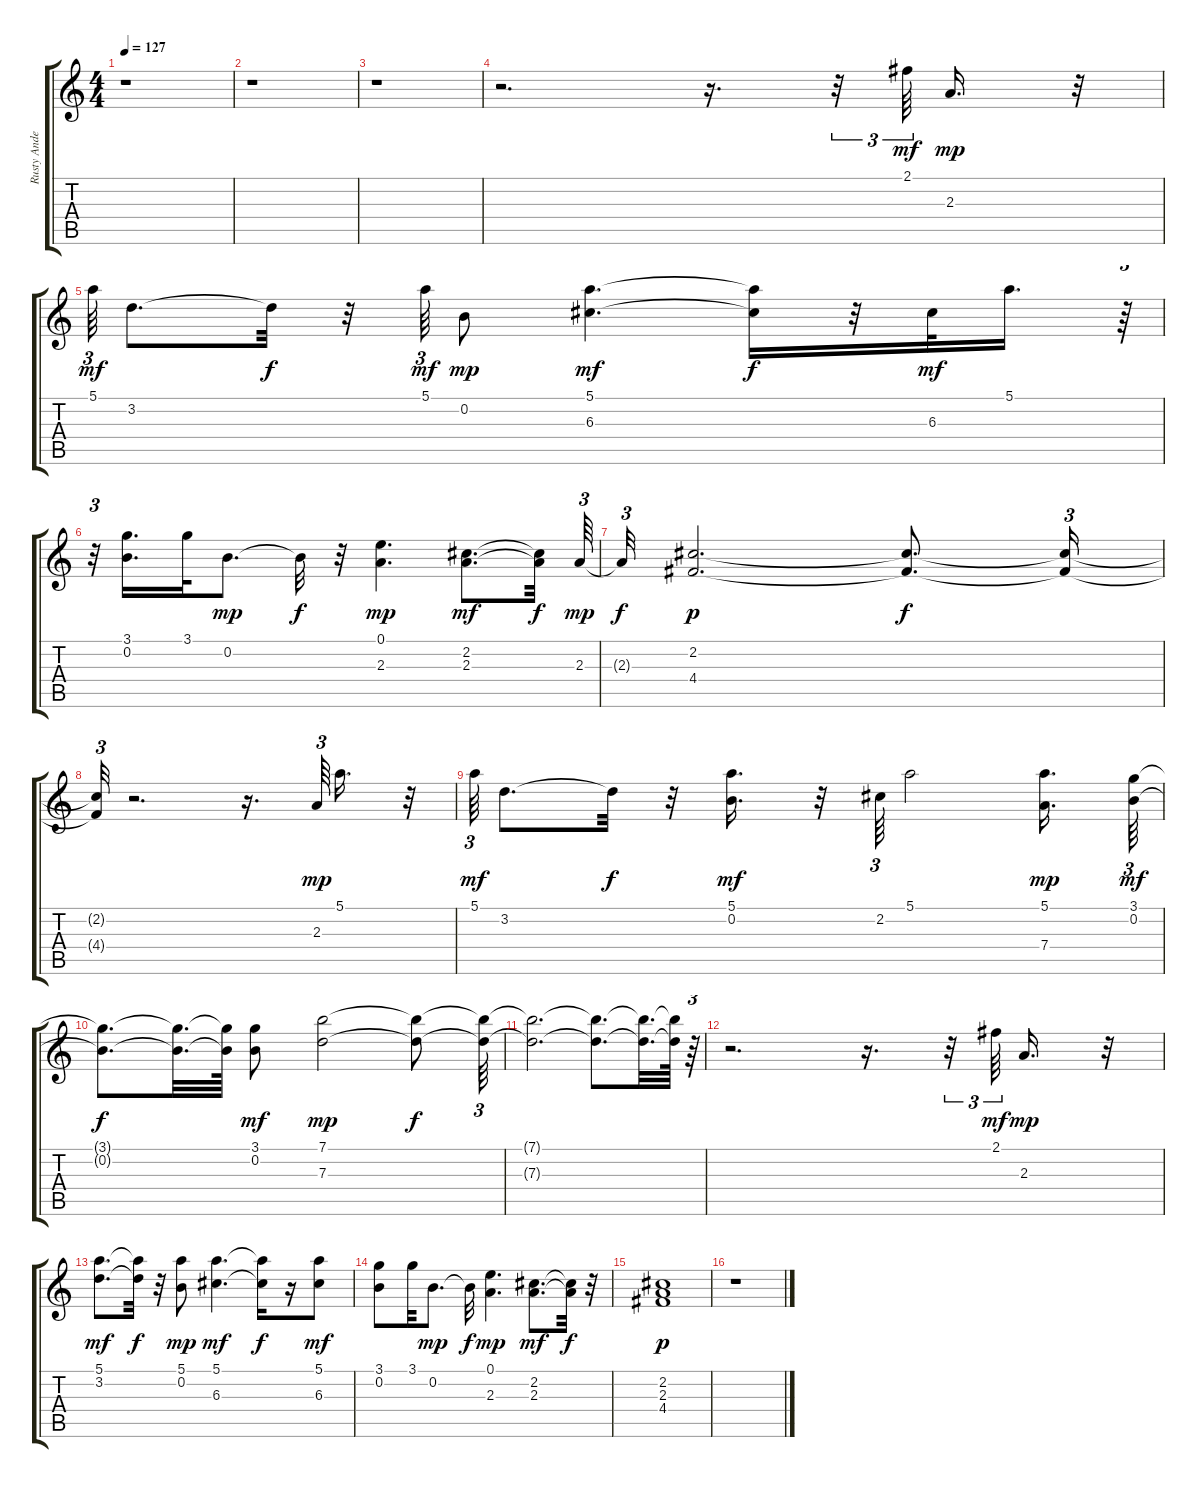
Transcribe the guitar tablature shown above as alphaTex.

\track ("Rusty Anderson" "Rusty Ande") {instrument acousticguitarsteel}
\staff {score tabs}
\tuning (E4 B3 G3 D3 A2 E2) {hide}
\ts (4 4)
\tempo 127
\clef g2
\ks c
r.1{dy f} |
r.1 |
r.1 |
r.2{d} r.16{d} r.32{tu (3 2)} 2.1.64{tu (3 2) dy mf} 2.3.16{d dy mp} r.32 |
5.1.64{tu (3 2) dy mf} 3.2.8{d} 3.2{t}.32{dy f} r.32 5.1.64{tu (3 2) dy mf} 0.2.8{dy mp} (5.1 6.3).4{d dy mf} (5.1{t} 6.3{t}).16{dy f} r.32 6.3.32{dy mf} 5.1.16{d} r.64{tu (3 2)} |
r.32{tu (3 2)} (3.1 0.2).16{d} 3.1.32 0.2.8{d dy mp} 0.2{t}.32{dy f} r.32 (0.1 2.3).4{d dy mp} (2.2 2.3).8{d dy mf} (2.2{t} 2.3{t}).32{dy f} 2.3.64{tu (3 2) dy mp} |
2.3{t}.32{tu (3 2) dy f} (2.2 4.4).2{d dy p} (2.2{t} 4.4{t}).8{d dy f} (2.2{t} 4.4{t}).16{tu (3 2)} |
(2.2{t} 4.4{t}).32{tu (3 2)} r.2{d} r.16{d} 2.3.64{tu (3 2) dy mp} 5.1.16{d} r.32 |
5.1.64{tu (3 2) dy mf} 3.2.8{d} 3.2{t}.32{dy f} r.32 (5.1 0.2).16{d dy mf} r.32 2.2.64{tu (3 2)} 5.1.2 (5.1 7.4).16{d dy mp} (3.1 0.2).64{tu (3 2) dy mf} |
(3.1{t} 0.2{t}).8{d dy f} (3.1{t} 0.2{t}).32{d} (3.1{t} 0.2{t}).64 (3.1 0.2).8{dy mf} (7.1 7.3).2{dy mp} (7.1{t} 7.3{t}).8{dy f} (7.1{t} 7.3{t}).64{tu (3 2)} |
(7.1{t} 7.3{t}).2{d} (7.1{t} 7.3{t}).8{d} (7.1{t} 7.3{t}).32{d} (7.1{t} 7.3{t}).64 r.64{tu (3 2)} |
r.2{d} r.16{d} r.32{tu (3 2)} 2.1.64{tu (3 2) dy mf} 2.3.16{d dy mp} r.32 |
(5.1 3.2).8{d dy mf} (5.1{t} 3.2{t}).32{dy f} r.32 (5.1 0.2).8{dy mp} (5.1 6.3).4{d dy mf} (5.1{t} 6.3{t}).16{dy f} r.16 (5.1 6.3).8{dy mf} |
(3.1 0.2).8 3.1.32 0.2.8{d dy mp} 0.2{t}.32{dy f} (0.1 2.3).4{d dy mp} (2.2 2.3).8{d dy mf} (2.2{t} 2.3{t}).32{dy f} r.32 |
(2.2 2.3 4.4).1{dy p} |
r.1
